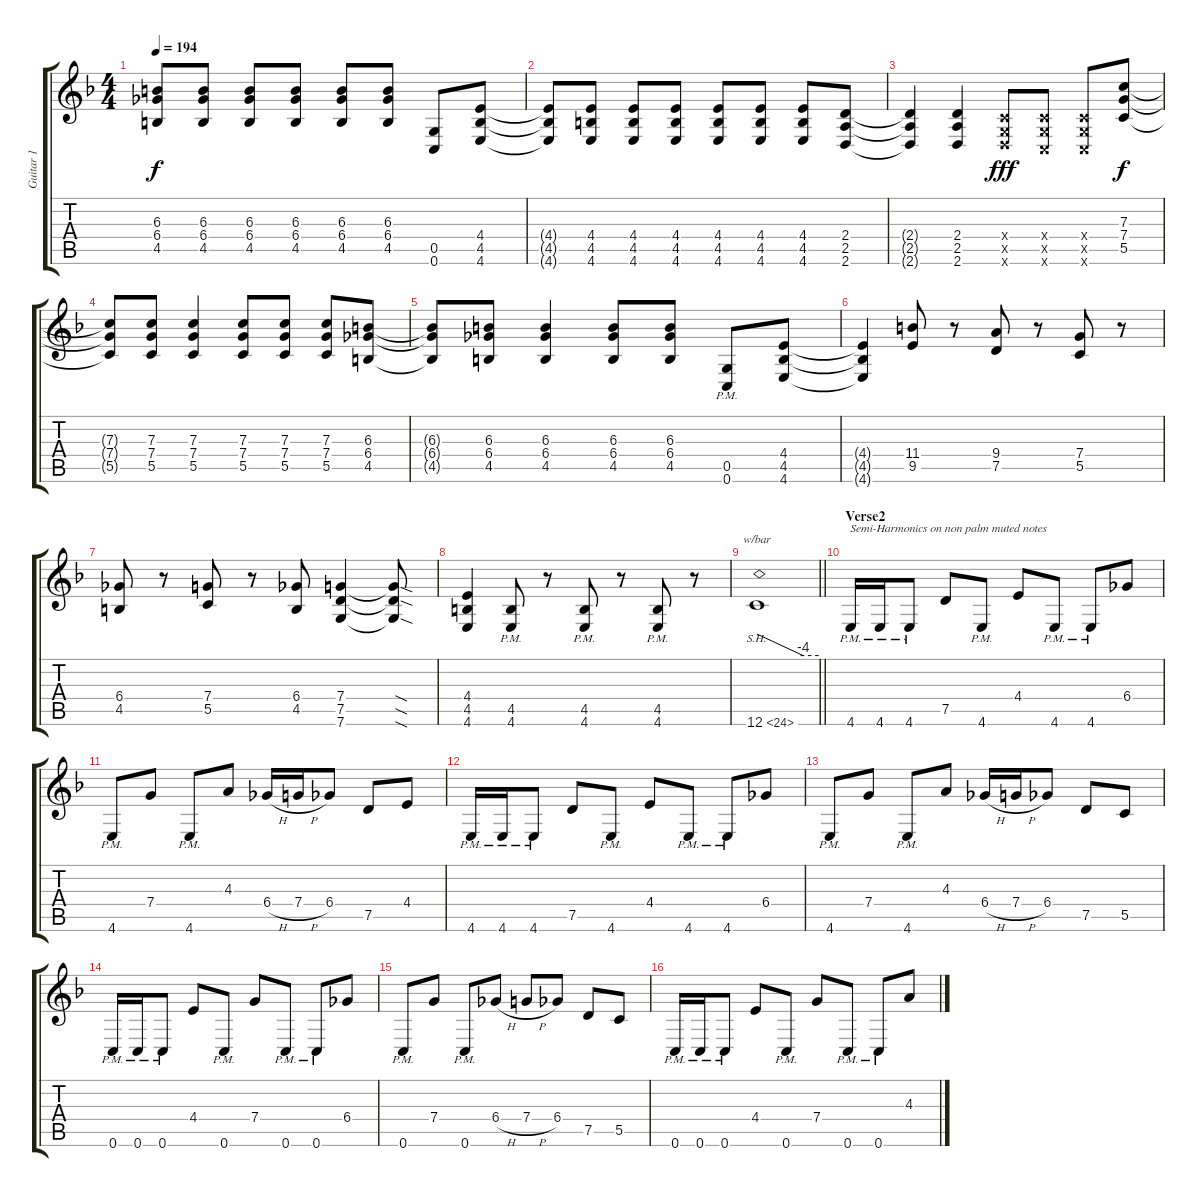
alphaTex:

\track ("Guitar 1" "Guitar 1") {instrument distortionguitar}
\staff {score tabs}
\tuning (D4 A3 F3 C3 G2 C2) {hide}
\ts (4 4)
\tempo 194
\clef g2
\ks f
(6.3{t} 6.4{t} 4.5{t}).8{dy f} (6.3 6.4 4.5).8 (6.3 6.4 4.5).8 (6.3 6.4 4.5).8 (6.3 6.4 4.5).8 (6.3 6.4 4.5).8 (0.5 0.6).8 (4.4 4.5 4.6).8 |
(4.4{t} 4.5{t} 4.6{t}).8 (4.4 4.5 4.6).8 (4.4 4.5 4.6).8 (4.4 4.5 4.6).8 (4.4 4.5 4.6).8 (4.4 4.5 4.6).8 (4.4 4.5 4.6).8 (2.4 2.5 2.6).8 |
(2.4{t} 2.5{t} 2.6{t}).4 (2.4 2.5 2.6).4 (0.4{x} 0.5{x} 2.6{x}).8{dy fff} (0.4{x} 0.5{x} 0.6{x}).8 (0.4{x} 0.5{x} 0.6{x}).8 (7.3 7.4 5.5).8{dy f} |
(7.3{t} 7.4{t} 5.5{t}).8 (7.3 7.4 5.5).8 (7.3 7.4 5.5).4 (7.3 7.4 5.5).8 (7.3 7.4 5.5).8 (7.3 7.4 5.5).8 (6.3 6.4 4.5).8 |
(6.3{t} 6.4{t} 4.5{t}).8 (6.3 6.4 4.5).8 (6.3 6.4 4.5).4 (6.3 6.4 4.5).8 (6.3 6.4 4.5).8 (0.5{pm} 0.6{pm}).8 (4.4 4.5 4.6).8 |
(4.4{t} 4.5{t} 4.6{t}).4 (11.4 9.5).8 r.8 (9.4 7.5).8 r.8 (7.4 5.5).8 r.8 |
(6.4 4.5).8 r.8 (7.4 5.5).8 r.8 (6.4 4.5).8 (7.4 7.5 7.6).4 (7.4{sod t} 7.5{sod t} 7.6{sod t}).8 |
(4.4 4.5 4.6).4 (4.5{pm} 4.6{pm}).8 r.8 (4.5{pm} 4.6{pm}).8 r.8 (4.5{pm} 4.6{pm}).8 r.8 |
\barLineRight lightlight
12.6{sh 12}.1{tbe (custom default 0 0 45 -16 60 -16)} |
\section ("" "Verse2")
4.6{pm}.16{txt "Semi-Harmonics on non palm muted notes"} 4.6{pm}.16 4.6{pm}.8 7.5.8 4.6{pm}.8 4.4.8 4.6{pm}.8 4.6{pm}.8 6.4.8 |
4.6{pm}.8 7.4.8 4.6{pm}.8 4.3.8 6.4{h}.16 7.4{h}.16 6.4.8 7.5.8 4.4.8 |
4.6{pm}.16 4.6{pm}.16 4.6{pm}.8 7.5.8 4.6{pm}.8 4.4.8 4.6{pm}.8 4.6{pm}.8 6.4.8 |
4.6{pm}.8 7.4.8 4.6{pm}.8 4.3.8 6.4{h}.16 7.4{h}.16 6.4.8 7.5.8 5.5.8 |
0.6{pm}.16 0.6{pm}.16 0.6{pm}.8 4.4.8 0.6{pm}.8 7.4.8 0.6{pm}.8 0.6{pm}.8 6.4.8 |
0.6{pm}.8 7.4.8 0.6{pm}.8 6.4{h}.8 7.4{h}.8 6.4.8 7.5.8 5.5.8 |
0.6{pm}.16 0.6{pm}.16 0.6{pm}.8 4.4.8 0.6{pm}.8 7.4.8 0.6{pm}.8 0.6{pm}.8 4.3.8
